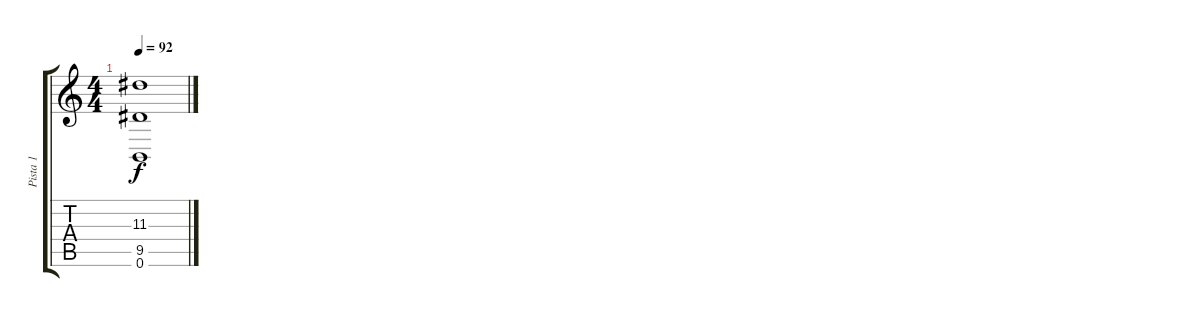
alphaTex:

\track ("Pista 1" "Pista 1") {instrument distortionguitar}
\staff {score tabs}
\tuning (Db4 Ab3 E3 B2 Gb2 B1) {hide}
\ts (4 4)
\tempo 92
\clef g2
\ks c
(11.3{t} 9.5{t} 0.6{t}).1{dy f}
